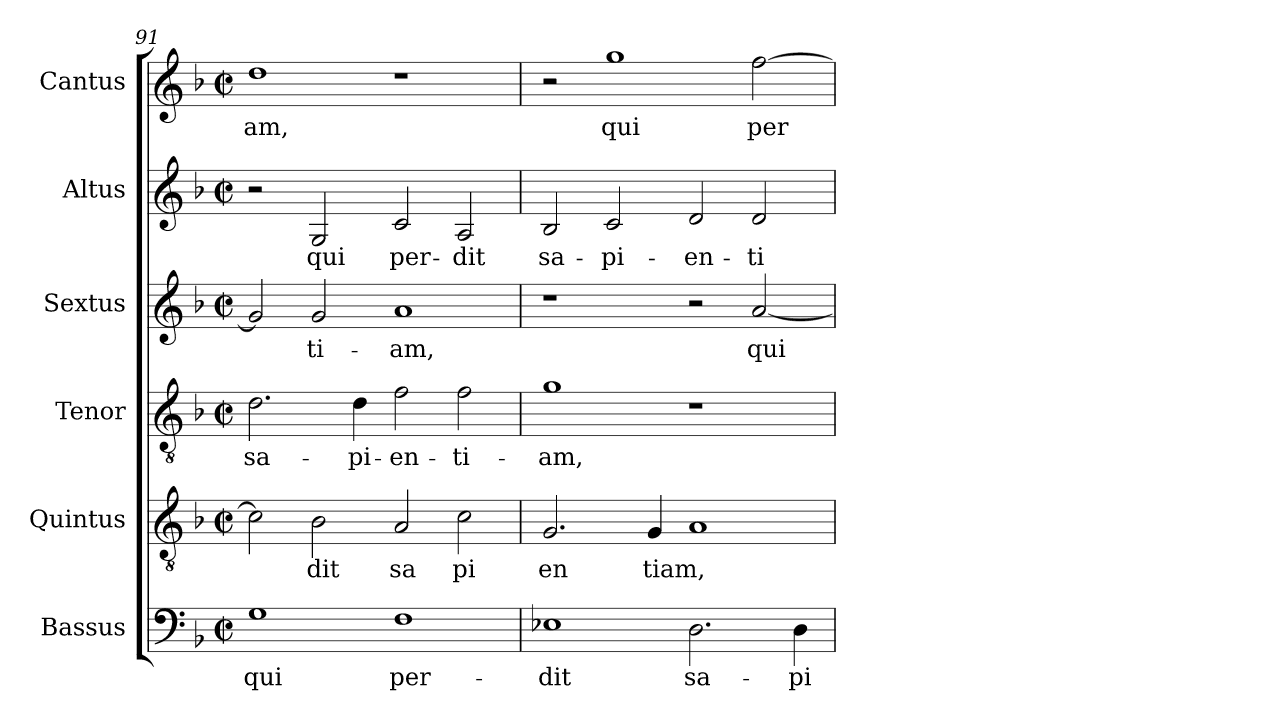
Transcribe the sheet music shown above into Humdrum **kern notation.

**kern	**text	**kern	**text	**kern	**text	**kern	**text	**kern	**text	**kern	**text
*part6	*part6	*part5	*part5	*part4	*part4	*part3	*part3	*part2	*part2	*part1	*part1
*staff6	*staff6	*staff5	*staff5	*staff4	*staff4	*staff3	*staff3	*staff2	*staff2	*staff1	*staff1
*I"Bassus	*	*I"Quintus	*	*I"Tenor	*	*I"Sextus	*	*I"Altus	*	*I"Cantus	*
*clefF4	*	*clefGv2	*	*clefGv2	*	*clefG2	*	*clefG2	*	*clefG2	*
*k[b-]	*	*k[b-]	*	*k[b-]	*	*k[b-]	*	*k[b-]	*	*k[b-]	*
*F:	*	*F:	*	*F:	*	*F:	*	*F:	*	*F:	*
*M2/2	*	*M2/2	*	*M2/2	*	*M2/2	*	*M2/2	*	*M2/2	*
*met(c|)	*	*met(c|)	*	*met(c|)	*	*met(c|)	*	*met(c|)	*	*met(c|)	*
=91	=91	=91	=91	=91	=91	=91	=91	=91	=91	=91	=91
!	!LO:LY:b:cj	!	!	!	!LO:LY:b:cj	!	!	!	!	!	!LO:LY:b:cj
1G	qui	2c\]	.	2.d\	sa-	2g/]	.	2r	.	1dd	am,
!	!	!	!LO:LY:b:cj	!	!	!	!LO:LY:b:cj	!	!LO:LY:b:cj	!	!
.	.	2B-\	dit	.	.	2g/	-ti-	2G/	qui	.	.
!	!	!	!	!	!LO:LY:b:cj	!	!	!	!	!	!
.	.	.	.	4d\	-pi-	.	.	.	.	.	.
!	!LO:LY:b:cj	!	!LO:LY:b:cj	!	!LO:LY:b:cj	!	!LO:LY:b:cj	!	!LO:LY:b:cj	!	!
1F	per-	2A/	sa	2f\	-en-	1a	-am,	2c/	per-	1r	.
!	!	!	!LO:LY:b:cj	!	!LO:LY:b:cj	!	!	!	!LO:LY:b:cj	!	!
.	.	2c\	pi	2f\	-ti-	.	.	2A/	-dit	.	.
=92	=92	=92	=92	=92	=92	=92	=92	=92	=92	=92	=92
!	!LO:LY:b:cj	!	!LO:LY:b:cj	!	!LO:LY:b:cj	!	!	!	!LO:LY:b:cj	!	!
1E-X	-dit	2.G/	en	1g	-am,	1r	.	2B-/	sa-	2r	.
!	!	!	!	!	!	!	!	!	!LO:LY:b:cj	!	!LO:LY:b:cj
.	.	.	.	.	.	.	.	2c/	-pi-	1gg	qui
!	!	!	!LO:LY:b	!	!	!	!	!	!	!	!
.	.	4G/	tiam,	.	.	.	.	.	.	.	.
!	!LO:LY:b:cj	!	!	!	!	!	!	!	!LO:LY:b:cj	!	!
2.D\	sa-	1A	.	1r	.	2r	.	2d/	-en-	.	.
!	!	!	!	!	!	!	!LO:LY:b	!	!LO:LY:b:cj	!	!LO:LY:b
.	.	.	.	.	.	[<2a/	qui	2d/	-ti-	[>2ff\	per
!	!LO:LY:b:cj	!	!	!	!	!	!	!	!	!	!
4D\	-pi-	.	.	.	.	.	.	.	.	.	.
=	=	=	=	=	=	=	=	=	=	=	=
*-	*-	*-	*-	*-	*-	*-	*-	*-	*-	*-	*-
